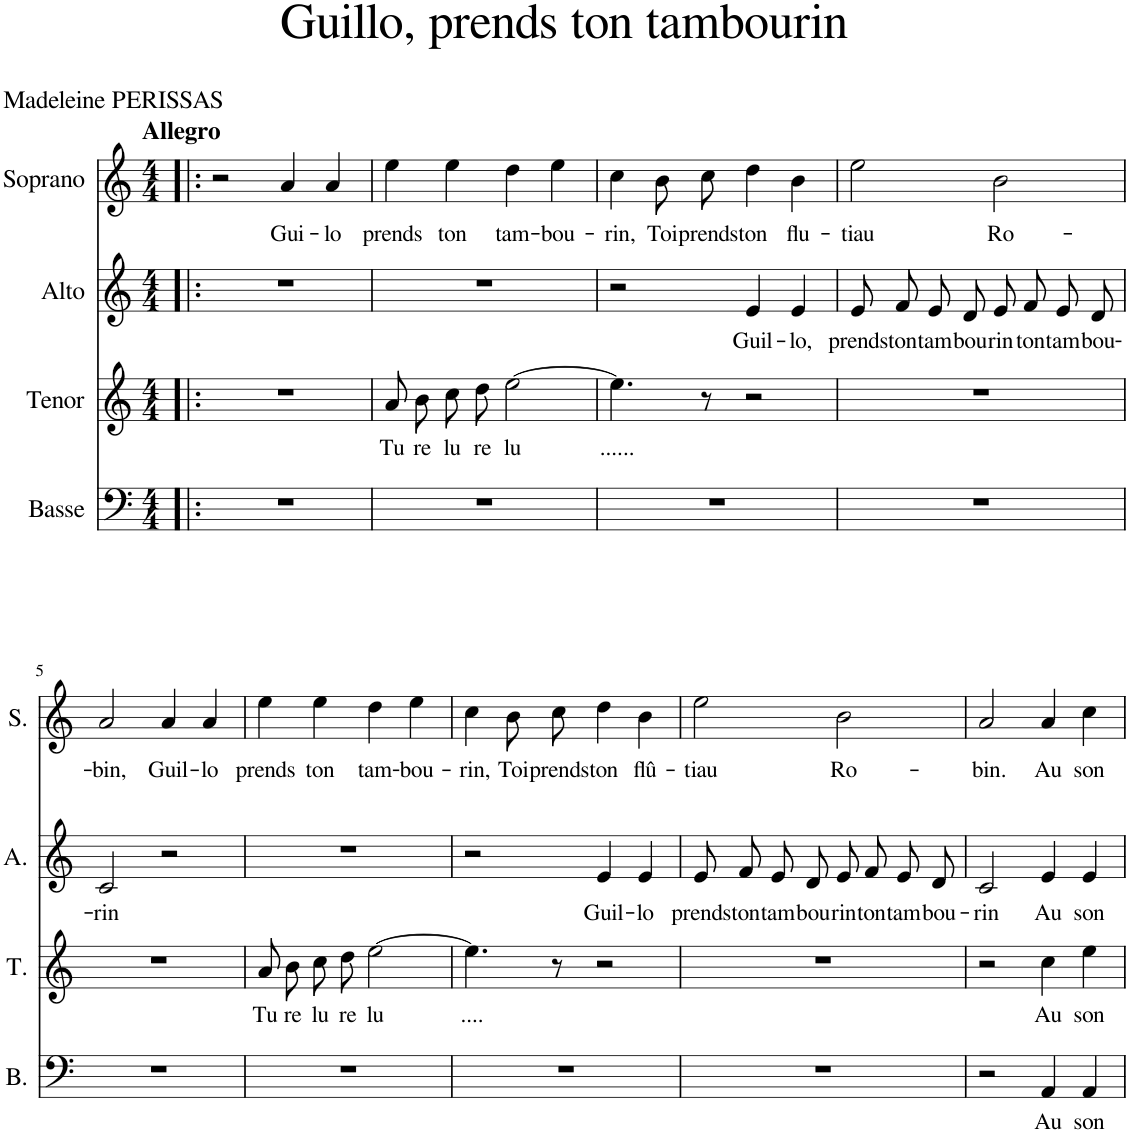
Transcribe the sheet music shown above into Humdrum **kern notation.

**kern	**text	**kern	**text	**kern	**text	**kern	**text
*part4	*part4	*part3	*part3	*part2	*part2	*part1	*part1
*staff4	*staff4	*staff3	*staff3	*staff2	*staff2	*staff1	*staff1
*I"Basse	*	*I"Tenor	*	*I"Alto	*	*I"Soprano	*
*I'B.	*	*I'T.	*	*I'A.	*	*I'S.	*
*clefF4	*	*clefG2	*	*clefG2	*	*clefG2	*
*k[]	*	*k[]	*	*k[]	*	*k[]	*
*M4/4	*	*M4/4	*	*M4/4	*	*M4/4	*
=1!|:	=1!|:	=1!|:	=1!|:	=1!|:	=1!|:	=1!|:	=1!|:
!	!	!	!	!	!	!LO:TX:a:B:t=Allegro	!
1r	.	1r	.	1r	.	2r	.
!	!	!	!	!	!	!	!LO:LY:b
.	.	.	.	.	.	4a/	Gui-
!	!	!	!	!	!	!	!LO:LY:b
.	.	.	.	.	.	4a/	-lo
=2	=2	=2	=2	=2	=2	=2	=2
!	!	!	!LO:LY:b	!	!	!	!LO:LY:b
1r	.	8a/L	Tu	1r	.	4ee\	prends
!	!	!	!LO:LY:b	!	!	!	!
.	.	8b/J	re	.	.	.	.
!	!	!	!LO:LY:b	!	!	!	!LO:LY:b
.	.	8cc\L	lu	.	.	4ee\	ton
!	!	!	!LO:LY:b	!	!	!	!
.	.	8dd\J	re	.	.	.	.
!	!	!	!LO:LY:b	!	!	!	!LO:LY:b
.	.	[2ee\	lu	.	.	4dd\	tam-
!	!	!	!	!	!	!	!LO:LY:b
.	.	.	.	.	.	4ee\	-bou-
=3	=3	=3	=3	=3	=3	=3	=3
!	!	!	!LO:LY:b	!	!	!	!LO:LY:b
1r	.	4.ee\]	......	2r	.	4cc\	-rin,
!	!	!	!	!	!	!	!LO:LY:b
.	.	.	.	.	.	8b\L	Toi
!	!	!	!	!	!	!	!LO:LY:b
.	.	8r	.	.	.	8cc\J	prends
!	!	!	!	!	!LO:LY:b	!	!LO:LY:b
.	.	2r	.	4e/	Guil-	4dd\	ton
!	!	!	!	!	!LO:LY:b	!	!LO:LY:b
.	.	.	.	4e/	-lo,	4b\	flu-
=4	=4	=4	=4	=4	=4	=4	=4
!	!	!	!	!	!LO:LY:b	!	!LO:LY:b
1r	.	1r	.	8e/L	prends	2ee\	-tiau
!	!	!	!	!	!LO:LY:b	!	!
.	.	.	.	8f/J	ton	.	.
!	!	!	!	!	!LO:LY:b	!	!
.	.	.	.	8e/L	tam-	.	.
!	!	!	!	!	!LO:LY:b	!	!
.	.	.	.	8d/J	-bou-	.	.
!	!	!	!	!	!LO:LY:b	!	!LO:LY:b
.	.	.	.	8e/L	-rin	2b\	Ro-
!	!	!	!	!	!LO:LY:b	!	!
.	.	.	.	8f/J	ton	.	.
!	!	!	!	!	!LO:LY:b	!	!
.	.	.	.	8e/L	tam-	.	.
!	!	!	!	!	!LO:LY:b	!	!
.	.	.	.	8d/J	-bou-	.	.
!!LO:LB:g=z
=5	=5	=5	=5	=5	=5	=5	=5
!	!	!	!	!	!LO:LY:b	!	!LO:LY:b
1r	.	1r	.	2c/	-rin	2a/	-bin,
!	!	!	!	!	!	!	!LO:LY:b
.	.	.	.	2r	.	4a/	Guil-
!	!	!	!	!	!	!	!LO:LY:b
.	.	.	.	.	.	4a/	-lo
=6	=6	=6	=6	=6	=6	=6	=6
!	!	!	!LO:LY:b	!	!	!	!LO:LY:b
1r	.	8a/L	Tu	1r	.	4ee\	prends
!	!	!	!LO:LY:b	!	!	!	!
.	.	8b/J	re	.	.	.	.
!	!	!	!LO:LY:b	!	!	!	!LO:LY:b
.	.	8cc\L	lu	.	.	4ee\	ton
!	!	!	!LO:LY:b	!	!	!	!
.	.	8dd\J	re	.	.	.	.
!	!	!	!LO:LY:b	!	!	!	!LO:LY:b
.	.	[2ee\	lu	.	.	4dd\	tam-
!	!	!	!	!	!	!	!LO:LY:b
.	.	.	.	.	.	4ee\	-bou-
=7	=7	=7	=7	=7	=7	=7	=7
!	!	!	!LO:LY:b	!	!	!	!LO:LY:b
1r	.	4.ee\]	....	2r	.	4cc\	-rin,
!	!	!	!	!	!	!	!LO:LY:b
.	.	.	.	.	.	8b\L	Toi
!	!	!	!	!	!	!	!LO:LY:b
.	.	8r	.	.	.	8cc\J	prends
!	!	!	!	!	!LO:LY:b	!	!LO:LY:b
.	.	2r	.	4e/	Guil-	4dd\	ton
!	!	!	!	!	!LO:LY:b	!	!LO:LY:b
.	.	.	.	4e/	-lo	4b\	flû-
=8	=8	=8	=8	=8	=8	=8	=8
!	!	!	!	!	!LO:LY:b	!	!LO:LY:b
1r	.	1r	.	8e/L	prends	2ee\	-tiau
!	!	!	!	!	!LO:LY:b	!	!
.	.	.	.	8f/J	ton	.	.
!	!	!	!	!	!LO:LY:b	!	!
.	.	.	.	8e/L	tam-	.	.
!	!	!	!	!	!LO:LY:b	!	!
.	.	.	.	8d/J	-bou-	.	.
!	!	!	!	!	!LO:LY:b	!	!LO:LY:b
.	.	.	.	8e/L	-rin	2b\	Ro-
!	!	!	!	!	!LO:LY:b	!	!
.	.	.	.	8f/J	ton	.	.
!	!	!	!	!	!LO:LY:b	!	!
.	.	.	.	8e/L	tam-	.	.
!	!	!	!	!	!LO:LY:b	!	!
.	.	.	.	8d/J	-bou-	.	.
=9	=9	=9	=9	=9	=9	=9	=9
!	!	!	!	!	!LO:LY:b	!	!LO:LY:b
2r	.	2r	.	2c/	-rin	2a/	-bin.
!	!LO:LY:b	!	!LO:LY:b	!	!LO:LY:b	!	!LO:LY:b
4AA/	Au	4cc\	Au	4e/	Au	4a/	Au
!	!LO:LY:b	!	!LO:LY:b	!	!LO:LY:b	!	!LO:LY:b
4AA/	son	4ee\	son	4e/	son	4cc\	son
=	=	=	=	=	=	=	=
*-	*-	*-	*-	*-	*-	*-	*-
